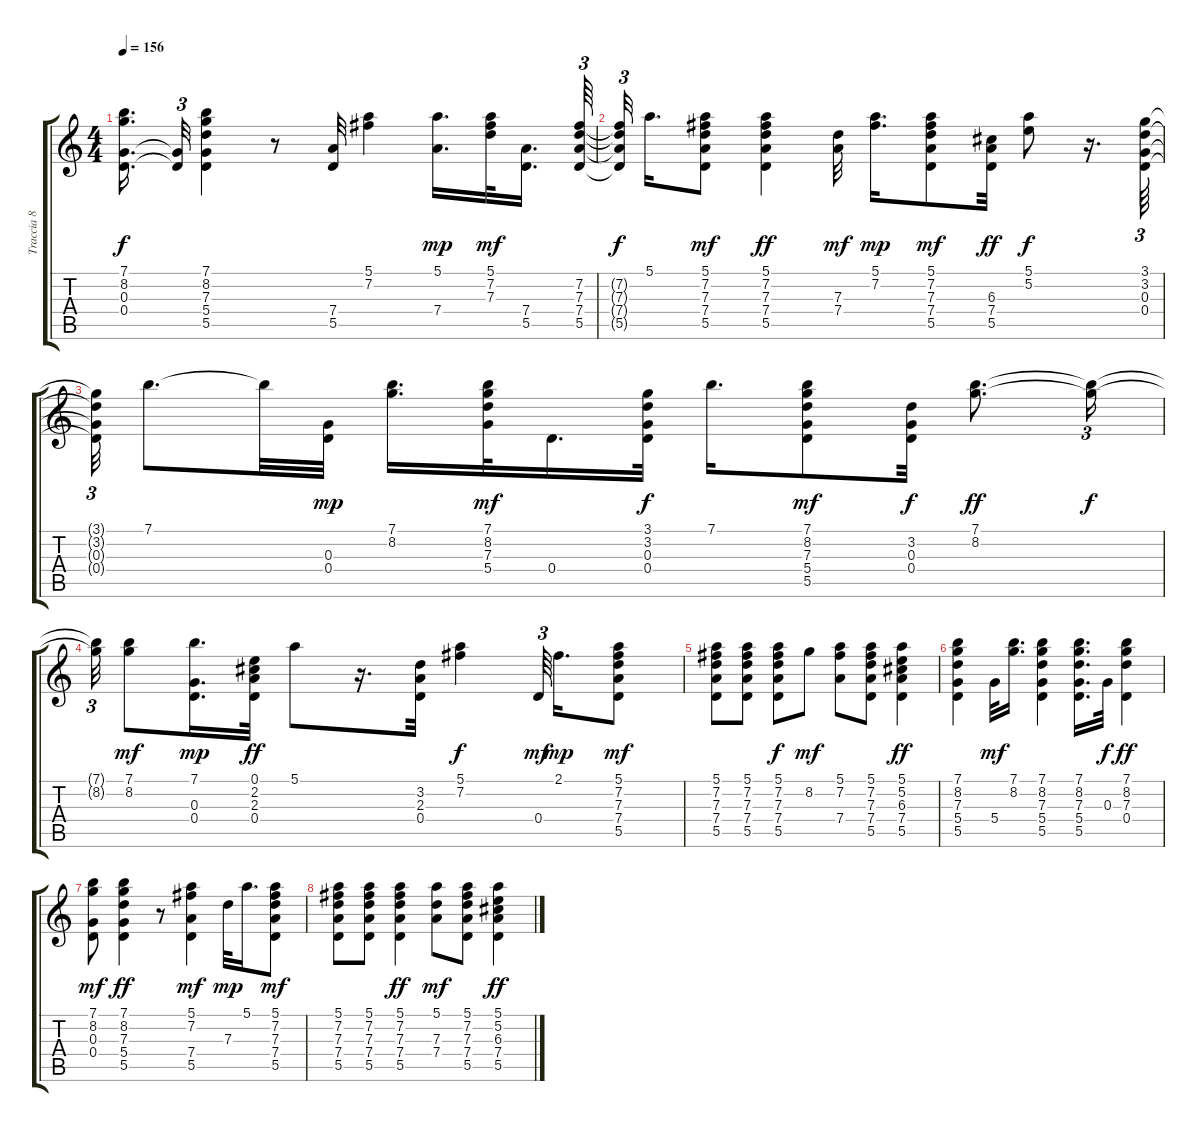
\track ("Traccia 8" "Traccia 8") {instrument acousticguitarnylon}
\staff {score tabs}
\tuning (E4 B3 G3 D3 A2 E2) {hide}
\ts (4 4)
\tempo 156
\clef g2
\ks c
(7.1{t} 8.2{t} 0.3{t} 0.4{t}).16{d dy f} (0.3{t} 0.4{t}).32{tu (3 2)} (7.1 8.2 7.3 5.4 5.5).4 r.8 (7.4 5.5).32 (5.1 7.2).4 (5.1 7.4).16{d dy mp} (5.1 7.2 7.3).32{dy mf} (7.4 5.5).16{d beam splitsecondary} (7.2 7.3 7.4 5.5).64{tu (3 2)} |
(7.2{t} 7.3{t} 7.4{t} 5.5{t}).32{tu (3 2) dy f beam splitsecondary} 5.1.16{d} (5.1 7.2 7.3 7.4 5.5).8{dy mf} (5.1 7.2 7.3 7.4 5.5).4{dy ff} (7.3 7.4).32{dy mf} (5.1 7.2).16{d dy mp} (5.1 7.2 7.3 7.4 5.5).8{dy mf} (6.3 7.4 5.5).32{dy ff} (5.1 5.2).8{dy f} r.16{d} (3.1 3.2 0.3 0.4).64{tu (3 2)} |
(3.1{t} 3.2{t} 0.3{t} 0.4{t}).32{tu (3 2)} 7.1.8{d} 7.1{t}.32 (0.3 0.4).32{dy mp} (7.1 8.2).16{d} (7.1 8.2 7.3 5.4).32{dy mf} 0.4.16{d} (3.1 3.2 0.3 0.4).32{dy f} 7.1.16{d} (7.1 8.2 7.3 5.4 5.5).8{dy mf} (3.2 0.3 0.4).32{dy f} (7.1 8.2).8{d dy ff} (7.1{t} 8.2{t}).16{tu (3 2) dy f} |
(7.1{t} 8.2{t}).32{tu (3 2)} (7.1 8.2).8{dy mf} (7.1 0.3 0.4).16{d dy mp} (0.1 2.2 2.3 0.4).32{dy ff} 5.1.8 r.16{d} (3.2 2.3 0.4).32 (5.1 7.2).4{dy f} 0.4.64{tu (3 2) dy mf beam splitsecondary} 2.1.16{d dy mp} (5.1 7.2 7.3 7.4 5.5).8{dy mf} |
(5.1 7.2 7.3 7.4 5.5).8 (5.1 7.2 7.3 7.4 5.5).8 (5.1 7.2 7.3 7.4 5.5).8{dy f} 8.2.8{dy mf} (5.1 7.2 7.4).8 (5.1 7.2 7.3 7.4 5.5).8 (5.1 5.2 6.3 7.4 5.5).4{dy ff} |
(7.1 8.2 7.3 5.4 5.5).4 5.4.32{dy mf} (7.1 8.2).16{d} (7.1 8.2 7.3 5.4 5.5).4 (7.1 8.2 7.3 5.4 5.5).16{d} 0.3.32{dy f} (7.1 8.2 7.3 0.4).4{dy ff} |
(7.1 8.2 0.3 0.4).8{dy mf} (7.1 8.2 7.3 5.4 5.5).4{dy ff} r.8 (5.1 7.2 7.4 5.5).4{dy mf} 7.3.32{dy mp} 5.1.16{d} (5.1 7.2 7.3 7.4 5.5).8{dy mf} |
(5.1 7.2 7.3 7.4 5.5).8 (5.1 7.2 7.3 7.4 5.5).8 (5.1 7.2 7.3 7.4 5.5).4{dy ff} (5.1 7.3 7.4).8{dy mf} (5.1 7.2 7.3 7.4 5.5).8 (5.1 5.2 6.3 7.4 5.5).4{dy ff}
